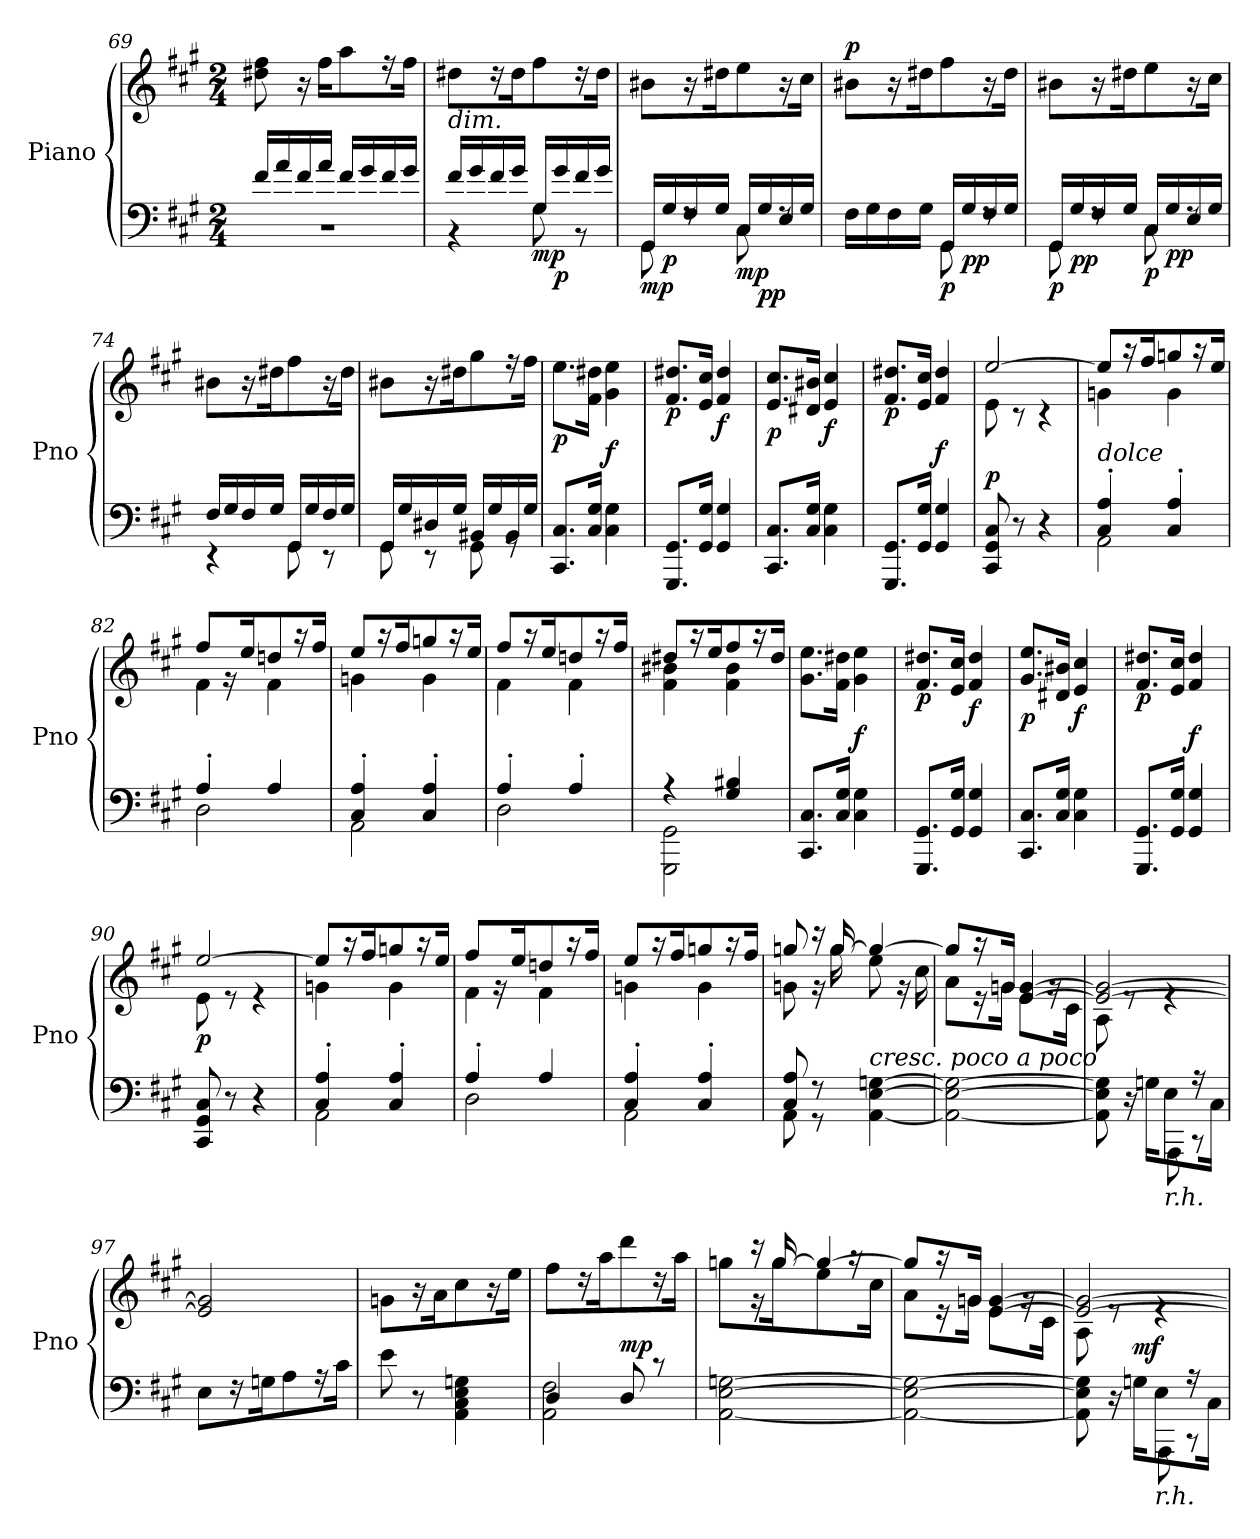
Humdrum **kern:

**kern	**kern	**dynam
*part1	*part1	*part1
*staff2	*staff1	*staff1/2
*I"Piano	*	*
*I'Pno	*	*
!!LO:PB:g=z
*clefF4	*clefG2	*
*k[f#c#g#]	*k[f#c#g#]	*
*M2/4	*M2/4	*
=69	=69	=69
*^	*	*
!	!	!	!LO:DY:a=2
!	!	!	!LO:DY:n=1:a
16f#/LL	2r	8dd#X\ 8ff#\	p mp
16a/	.	.	.
16f#/	.	16r	.
16a/JJ	.	16ff#\KL	.
16f#/LL	.	8aa\	.
16g#/	.	.	.
16f#/	.	16r	.
16g#/JJ	.	16ff#\Jk	.
=70	=70	=70	=70
!LO:TX:a:i:t=dim.	!	!	!
16f#/LL	4r	8dd#X\L	.
16g#/	.	.	.
16f#/	.	16r	.
16g#/JJ	.	16dd#\K	.
!	!	!	!LO:DY:b=2
16G#/LL	8G#\	8ff#\	mp
!	!	!	!LO:DY:b=2
16g#/	.	.	p
16f#/	8r	16r	.
16g#/JJ	.	16dd#\Jk	.
=71	=71	=71	=71
!	!	!	!LO:DY:b=2
16GG#/LL	8GG#\	8b#X\L	mp
!	!	!	!LO:DY:b=2
16G#/	.	.	p
16F#/	8rF	16r	.
16G#/JJ	.	16dd#X\K	.
!	!	!	!LO:DY:b=2
16C#/LL	8C#\	8ee\	mp
!	!	!	!LO:DY:b=2
16G#/	.	.	pp
16E/	8rF	16r	.
16G#/JJ	.	16cc#\Jk	.
=72	=72	=72	=72
!	!	!	!LO:DY:a
16F#\LL	4ryy	8b#X\L	p
16G#\	.	.	.
16F#\	.	16r	.
16G#\JJ	.	16dd#X\K	.
!	!	!	!LO:DY:b=2
16GG#/LL	8GG#\	8ff#\	p
!	!	!	!LO:DY:b=2
16G#/	.	.	pp
16F#/	8rF	16r	.
16G#/JJ	.	16dd#\Jk	.
=73	=73	=73	=73
!	!	!	!LO:DY:b=2
16GG#/LL	8GG#\	8b#X\L	p
!	!	!	!LO:DY:b=2
16G#/	.	.	pp
16F#/	8rF	16r	.
16G#/JJ	.	16dd#X\K	.
!	!	!	!LO:DY:b=2
16C#/LL	8C#\	8ee\	p
!	!	!	!LO:DY:b=2
16G#/	.	.	pp
16E/	8rF	16r	.
16G#/JJ	.	16cc#\Jk	.
!!LO:LB:g=z
=74	=74	=74	=74
16F#/LL	4r	8b#X\L	.
16G#/	.	.	.
16F#/	.	16r	.
16G#/JJ	.	16dd#X\K	.
16GG#/LL	8GG#\	8ff#\	.
16G#/	.	.	.
16F#/	8r	16r	.
16G#/JJ	.	16dd#\Jk	.
=75	=75	=75	=75
16GG#/LL	8GG#\	8b#X\L	.
16G#/	.	.	.
16D#X/	8r	16r	.
16G#/JJ	.	16dd#X\K	.
16BB#X/LL	8GG#\	8gg#\	.
16G#/	.	.	.
16BB#/	8rGG	16r	.
16G#/JJ	.	16ff#\Jk	.
*v	*v	*	*
=76	=76	=76
!	!	!LO:DY:b
8.CC#/ 8.C#/L	8.ee\L	p
16C#/ 16G#/Jk	16f#\ 16dd#X\Jk	.
!	!	!LO:DY:a=2
4C#\ 4G#\	4g#\ 4ee\	f
=77	=77	=77
!	!	!LO:DY:b
8.GGG#/ 8.GG#/L	8.f#/ 8.dd#X/L	p
16GG#/ 16G#/Jk	16e/ 16cc#/Jk	.
!	!	!LO:DY:b
4GG#/ 4G#/	4f#/ 4dd#/	f
=78	=78	=78
!	!	!LO:DY:b
8.CC#/ 8.C#/L	8.e/ 8.cc#/L	p
16C#/ 16G#/Jk	16d#X/ 16b#X/Jk	.
!	!	!LO:DY:b
4C#\ 4G#\	4e/ 4cc#/	f
=79	=79	=79
!	!	!LO:DY:b
8.GGG#/ 8.GG#/L	8.f#/ 8.dd#X/L	p
16GG#/ 16G#/Jk	16e/ 16cc#/Jk	.
!	!	!LO:DY:a=2
4GG#/ 4G#/	4f#/ 4dd#/	f
=80	=80	=80
*	*^	*
!	!	!	!LO:DY:a=2
8CC#/ 8GG#/ 8C#/	[2ee/	8e\	p
8r	.	8r	.
4r	.	4r	.
!!LO:LB:g=z	!!
=81	=81	=81	=81
*^	*	*	*
!LO:TX:a:i:t=dolce	!	!	!	!
4C#/' 4A/'	2AA\	8ee/L]	4gn\	.
.	.	16r	.	.
.	.	16ff#/K	.	.
4C#/' 4A/'	.	8ggn/	4g\	.
.	.	16r	.	.
.	.	16ee/Jk	.	.
=82	=82	=82	=82	=82
4A'/	2D\	8ff#/L	4f#\	.
.	.	16rg	.	.
.	.	16ee/K	.	.
4A/	.	8ddn/	4f#\	.
.	.	16r	.	.
.	.	16ff#/Jk	.	.
=83	=83	=83	=83	=83
4C#/' 4A/'	2AA\	8ee/L	4gn\	.
.	.	16r	.	.
.	.	16ff#/K	.	.
4C#/' 4A/'	.	8ggn/	4g\	.
.	.	16r	.	.
.	.	16ee/Jk	.	.
=84	=84	=84	=84	=84
4A'/	2D\	8ff#/L	4f#\	.
.	.	16r	.	.
.	.	16ee/K	.	.
4A'/	.	8ddn/	4f#\	.
.	.	16r	.	.
.	.	16ff#/Jk	.	.
=85	=85	=85	=85	=85
4r	2GGG#\ 2GG#\	8dd#X/L	4f#\ 4b#X\	.
.	.	16r	.	.
.	.	16ee/K	.	.
4G#/ 4B#X/	.	8ff#/	4f#\ 4b#\	.
.	.	16r	.	.
.	.	16dd#/Jk	.	.
*v	*v	*	*	*
*	*v	*v	*
=86	=86	=86
8.CC#/ 8.C#/L	8.g#\ 8.ee\L	.
16C#/ 16G#/Jk	16f#\ 16dd#X\Jk	.
!	!	!LO:DY:b
4C#\ 4G#\	4g#\ 4ee\	f
=87	=87	=87
!	!	!LO:DY:b
8.GGG#/ 8.GG#/L	8.f#/ 8.dd#X/L	p
16GG#/ 16G#/Jk	16e/ 16cc#/Jk	.
!	!	!LO:DY:b
4GG#/ 4G#/	4f#/ 4dd#/	f
!!LO:LB:g=z
=88	=88	=88
!	!	!LO:DY:b
8.CC#/ 8.C#/L	8.g#/ 8.ee/L	p
16C#/ 16G#/Jk	16d#X/ 16b#X/Jk	.
!	!	!LO:DY:b
4C#\ 4G#\	4e/ 4cc#/	f
=89	=89	=89
!	!	!LO:DY:b
8.GGG#/ 8.GG#/L	8.f#/ 8.dd#X/L	p
16GG#/ 16G#/Jk	16e/ 16cc#/Jk	.
!	!	!LO:DY:a=2
4GG#/ 4G#/	4f#/ 4dd#/	f
=90	=90	=90
*	*^	*
!	!	!	!LO:DY:b
8CC#/ 8GG#/ 8C#/	[2ee/	8e\	p
8r	.	8r	.
4r	.	4r	.
=91	=91	=91	=91
*^	*	*	*
4C#/' 4A/'	2AA\	8ee/L]	4gn\	.
.	.	16r	.	.
.	.	16ff#/K	.	.
4C#/' 4A/'	.	8ggn/	4g\	.
.	.	16r	.	.
.	.	16ee/Jk	.	.
=92	=92	=92	=92	=92
4A'/	2D\	8ff#/L	4f#\	.
.	.	16rg	.	.
.	.	16ee/K	.	.
4A/	.	8ddn/	4f#\	.
.	.	16r	.	.
.	.	16ff#/Jk	.	.
=93	=93	=93	=93	=93
4C#/' 4A/'	2AA\	8ee/L	4gn\	.
.	.	16r	.	.
.	.	16ff#/K	.	.
4C#/' 4A/'	.	8ggn/	4g\	.
.	.	16r	.	.
.	.	16ff#/Jk	.	.
!!LO:LB:g=z	!!
=94	=94	=94	=94	=94
8C#/ 8A/	8AA\	8ggn/	8gn\	.
8r	8r	16r	16r	.
.	.	[16gg/	16gg\	.
!LO:TX:a:i:t=cresc. poco a poco	!	!	!	!
[4AA\ [4E\ [4Gn\	4ryy	4gg/_	8ee\	.
.	.	.	16r	.
.	.	.	16cc#\	.
*v	*v	*	*	*
=95	=95	=95	=95
2AA\_ 2E\_ 2G\_	8gg/L]	8a\L	.
.	16re	16raa	.
.	16gn/Jk	16g\Jk	.
.	[4e/ [4g/	8e\L	.
.	.	16rg	.
.	.	16c#\Jk	.
=96	=96	=96	=96
*^	*	*	*
8AA\] 8E\] 8G\]	4ryy	2e/_ 2g/_	8A\	.
16r	.	.	8re	.
16Gn\KL	.	.	.	.
!LO:TX:b:i:t=r.h.	!	!	!	!
8E\	8AAA\	.	4re	.
16r	8r	.	.	.
16C#\Jk	.	.	.	.
*v	*v	*	*	*
*	*v	*v	*
=97	=97	=97
8E\L	2e/] 2g/]	.
16rF	.	.
16Gn\K	.	.
8A\	.	.
16rA	.	.
16c#\Jk	.	.
=98	=98	=98
8e\	8gn\L	.
8r	16r	.
.	16a\K	.
4AA\ 4C#\ 4E\ 4Gn\	8cc#\	.
.	16r	.
.	16ee\Jk	.
=99	=99	=99
*^	*	*
4D/	2AA\ 2F#\	8ff#\L	.
.	.	16rdd	.
.	.	16aa\K	.
!	!	!	!LO:DY:a=2
8D/	.	8ddd\	mp
8r	.	16rdd	.
.	.	16aa\Jk	.
*v	*v	*	*
!!LO:LB:g=z
=100	=100	=100
*	*^	*
[2AA\ [2E\ [2Gn\	8rffyy	8ggn\L	.
.	16rg	16rccc	.
.	[16gg/	16gg\K	.
.	4gg/_	8ee\	.
.	.	16raa	.
.	.	16cc#\Jk	.
=101	=101	=101	=101
2AA\_ 2E\_ 2G\_	8gg/L]	8a\L	.
.	16re	16raa	.
.	16gn/Jk	16g\Jk	.
.	[4e/ [4g/	8e\L	.
.	.	16rg	.
.	.	16c#\Jk	.
=102	=102	=102	=102
*^	*	*	*
8AA\] 8E\] 8G\]	4ryy	2e/_ 2g/_	8A\	.
16r	.	.	8re	.
!	!	!	!	!LO:DY:a=2
16Gn\KL	.	.	.	mf
!LO:TX:b:i:t=r.h.	!	!	!	!
8E\	8AAA\	.	4re	.
16r	8r	.	.	.
16C#\Jk	.	.	.	.
*v	*v	*	*	*
*	*v	*v	*
=	=	=
*-	*-	*-
